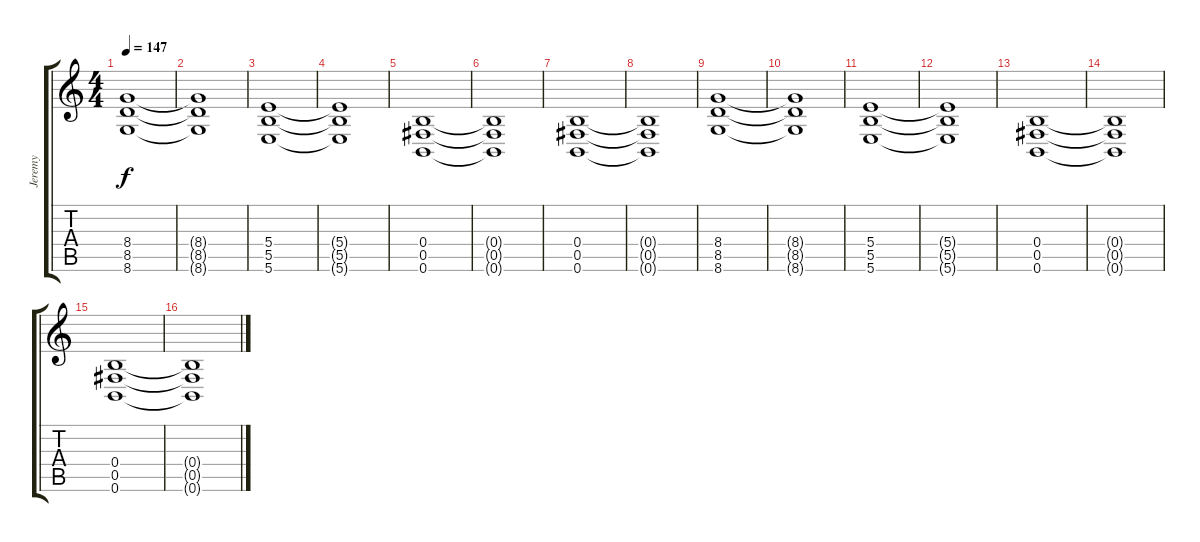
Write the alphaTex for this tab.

\track ("Jeremy" "Jeremy") {instrument distortionguitar}
\staff {score tabs}
\tuning (Db4 Ab3 E3 B2 Gb2 B1) {hide}
\ts (4 4)
\tempo 147
\clef g2
\ks c
(8.4 8.5 8.6).1{dy f} |
(8.4{t} 8.5{t} 8.6{t}).1 |
(5.4 5.5 5.6).1 |
(5.4{t} 5.5{t} 5.6{t}).1 |
(0.4 0.5 0.6).1 |
(0.4{t} 0.5{t} 0.6{t}).1 |
(0.4 0.5 0.6).1 |
(0.4{t} 0.5{t} 0.6{t}).1 |
(8.4 8.5 8.6).1 |
(8.4{t} 8.5{t} 8.6{t}).1 |
(5.4 5.5 5.6).1 |
(5.4{t} 5.5{t} 5.6{t}).1 |
(0.4 0.5 0.6).1 |
(0.4{t} 0.5{t} 0.6{t}).1 |
(0.4 0.5 0.6).1 |
(0.4{t} 0.5{t} 0.6{t}).1
